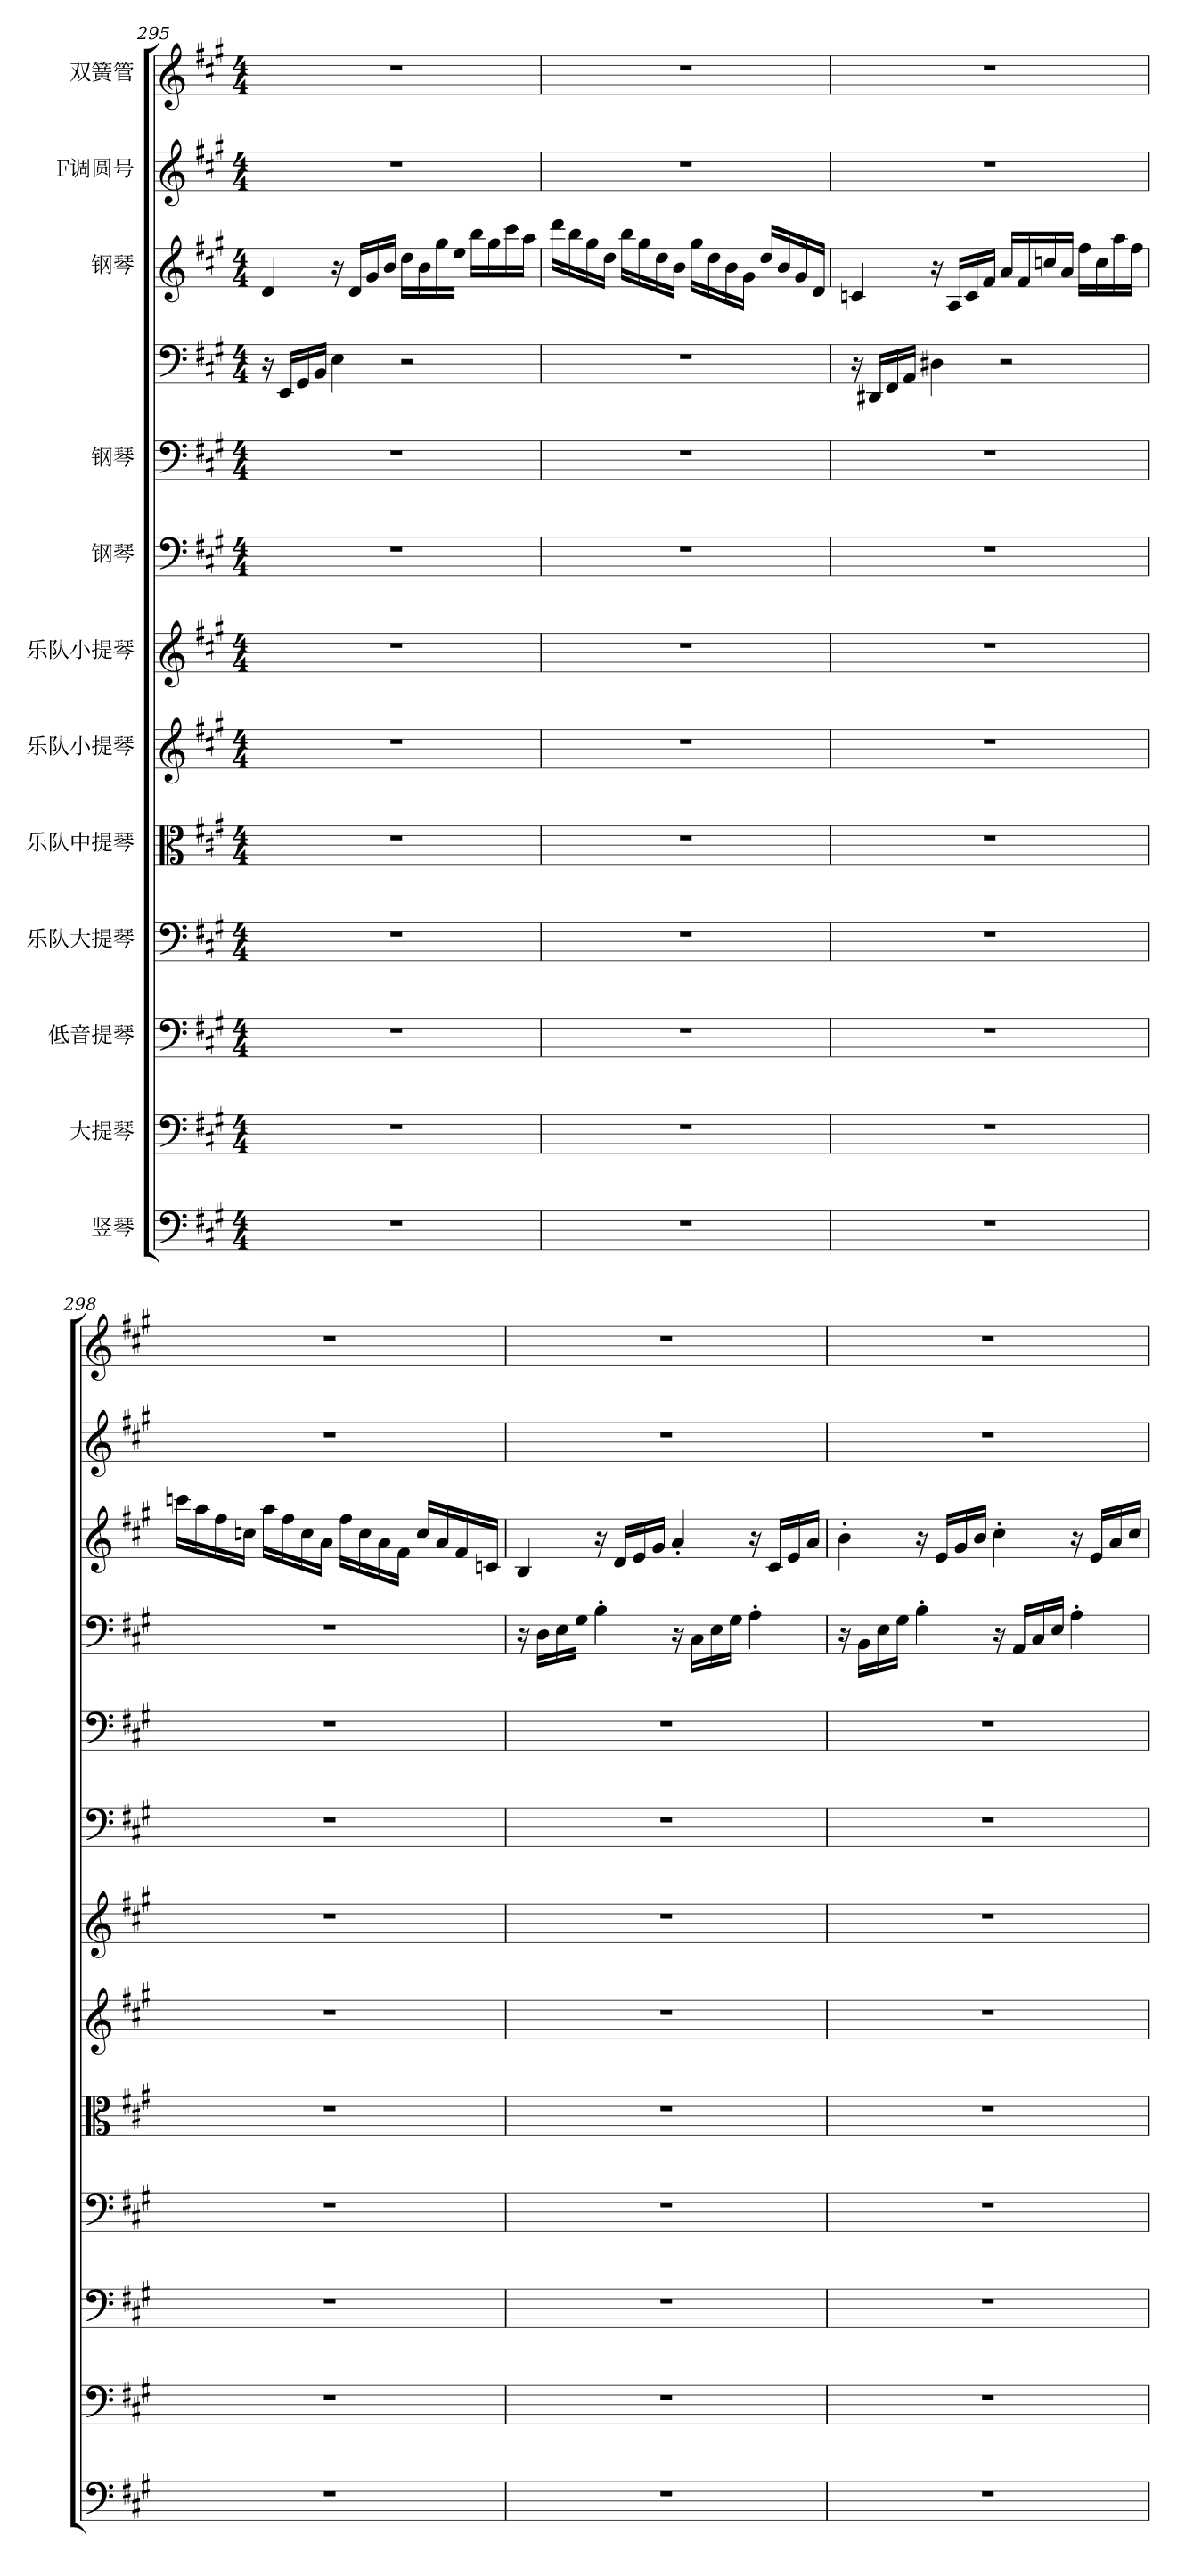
**kern	**kern	**kern	**kern	**kern	**kern	**kern	**kern	**kern	**kern	**kern	**kern	**kern
*part12	*part11	*part10	*part9	*part8	*part7	*part6	*part5	*part4	*part4	*part3	*part2	*part1
*staff13	*staff12	*staff11	*staff10	*staff9	*staff8	*staff7	*staff6	*staff5	*staff4	*staff3	*staff2	*staff1
*I"竖琴	*I"大提琴	*I"低音提琴	*I"乐队大提琴	*I"乐队中提琴	*I"乐队小提琴	*I"乐队小提琴	*I"钢琴	*I"钢琴	*	*I"钢琴	*I"F调圆号	*I"双簧管
!!LO:PB:g=z
*clefF4	*clefF4	*clefF4	*clefF4	*clefC3	*clefG2	*clefG2	*clefF4	*clefF4	*clefF4	*clefG2	*clefG2	*clefG2
*	*	*ITrd7c12	*	*	*	*	*	*	*	*	*ITrd4c7	*
*k[f#c#g#]	*k[f#c#g#]	*k[f#c#g#]	*k[f#c#g#]	*k[f#c#g#]	*k[f#c#g#]	*k[f#c#g#]	*k[f#c#g#]	*k[f#c#g#]	*k[f#c#g#]	*k[f#c#g#]	*k[f#c#]	*k[f#c#g#]
*M4/4	*M4/4	*M4/4	*M4/4	*M4/4	*M4/4	*M4/4	*M4/4	*M4/4	*M4/4	*M4/4	*M4/4	*M4/4
=295	=295	=295	=295	=295	=295	=295	=295	=295	=295	=295	=295	=295
1r	1r	1r	1r	1r	1r	1r	1r	1r	16r	4d/	1r	1r
.	.	.	.	.	.	.	.	.	16EE/LL	.	.	.
.	.	.	.	.	.	.	.	.	16GG#/	.	.	.
.	.	.	.	.	.	.	.	.	16BB/JJ	.	.	.
.	.	.	.	.	.	.	.	.	4E\	16r	.	.
.	.	.	.	.	.	.	.	.	.	16d/LL	.	.
.	.	.	.	.	.	.	.	.	.	16g#/	.	.
.	.	.	.	.	.	.	.	.	.	16b/JJ	.	.
.	.	.	.	.	.	.	.	.	2r	16dd\LL	.	.
.	.	.	.	.	.	.	.	.	.	16b\	.	.
.	.	.	.	.	.	.	.	.	.	16gg#\	.	.
.	.	.	.	.	.	.	.	.	.	16ee\JJ	.	.
.	.	.	.	.	.	.	.	.	.	16bb\LL	.	.
.	.	.	.	.	.	.	.	.	.	16gg#\	.	.
.	.	.	.	.	.	.	.	.	.	16ccc#\	.	.
.	.	.	.	.	.	.	.	.	.	16aa\JJ	.	.
=296	=296	=296	=296	=296	=296	=296	=296	=296	=296	=296	=296	=296
1r	1r	1r	1r	1r	1r	1r	1r	1r	1r	16ddd\LL	1r	1r
.	.	.	.	.	.	.	.	.	.	16bb\	.	.
.	.	.	.	.	.	.	.	.	.	16gg#\	.	.
.	.	.	.	.	.	.	.	.	.	16dd\JJ	.	.
.	.	.	.	.	.	.	.	.	.	16bb\LL	.	.
.	.	.	.	.	.	.	.	.	.	16gg#\	.	.
.	.	.	.	.	.	.	.	.	.	16dd\	.	.
.	.	.	.	.	.	.	.	.	.	16b\JJ	.	.
.	.	.	.	.	.	.	.	.	.	16gg#\LL	.	.
.	.	.	.	.	.	.	.	.	.	16dd\	.	.
.	.	.	.	.	.	.	.	.	.	16b\	.	.
.	.	.	.	.	.	.	.	.	.	16g#\JJ	.	.
.	.	.	.	.	.	.	.	.	.	16dd/LL	.	.
.	.	.	.	.	.	.	.	.	.	16b/	.	.
.	.	.	.	.	.	.	.	.	.	16g#/	.	.
.	.	.	.	.	.	.	.	.	.	16d/JJ	.	.
!!LO:PB:g=z
=297	=297	=297	=297	=297	=297	=297	=297	=297	=297	=297	=297	=297
1r	1r	1r	1r	1r	1r	1r	1r	1r	16r	4cn/	1r	1r
.	.	.	.	.	.	.	.	.	16DD#X/LL	.	.	.
.	.	.	.	.	.	.	.	.	16FF#/	.	.	.
.	.	.	.	.	.	.	.	.	16AA/JJ	.	.	.
.	.	.	.	.	.	.	.	.	4D#X\	16r	.	.
.	.	.	.	.	.	.	.	.	.	16A/LL	.	.
.	.	.	.	.	.	.	.	.	.	16c/	.	.
.	.	.	.	.	.	.	.	.	.	16f#/JJ	.	.
.	.	.	.	.	.	.	.	.	2r	16a/LL	.	.
.	.	.	.	.	.	.	.	.	.	16f#/	.	.
.	.	.	.	.	.	.	.	.	.	16ccn/	.	.
.	.	.	.	.	.	.	.	.	.	16a/JJ	.	.
.	.	.	.	.	.	.	.	.	.	16ff#\LL	.	.
.	.	.	.	.	.	.	.	.	.	16cc\	.	.
.	.	.	.	.	.	.	.	.	.	16aa\	.	.
.	.	.	.	.	.	.	.	.	.	16ff#\JJ	.	.
=298	=298	=298	=298	=298	=298	=298	=298	=298	=298	=298	=298	=298
1r	1r	1r	1r	1r	1r	1r	1r	1r	1r	16cccn\LL	1r	1r
.	.	.	.	.	.	.	.	.	.	16aa\	.	.
.	.	.	.	.	.	.	.	.	.	16ff#\	.	.
.	.	.	.	.	.	.	.	.	.	16ccn\JJ	.	.
.	.	.	.	.	.	.	.	.	.	16aa\LL	.	.
.	.	.	.	.	.	.	.	.	.	16ff#\	.	.
.	.	.	.	.	.	.	.	.	.	16cc\	.	.
.	.	.	.	.	.	.	.	.	.	16a\JJ	.	.
.	.	.	.	.	.	.	.	.	.	16ff#\LL	.	.
.	.	.	.	.	.	.	.	.	.	16cc\	.	.
.	.	.	.	.	.	.	.	.	.	16a\	.	.
.	.	.	.	.	.	.	.	.	.	16f#\JJ	.	.
.	.	.	.	.	.	.	.	.	.	16cc/LL	.	.
.	.	.	.	.	.	.	.	.	.	16a/	.	.
.	.	.	.	.	.	.	.	.	.	16f#/	.	.
.	.	.	.	.	.	.	.	.	.	16cn/JJ	.	.
!!LO:PB:g=z
=299	=299	=299	=299	=299	=299	=299	=299	=299	=299	=299	=299	=299
*	*	*	*	*	*	*	*	*	*	*	*	*MM132
1r	1r	1r	1r	1r	1r	1r	1r	1r	16r	4B/	1r	1r
.	.	.	.	.	.	.	.	.	16D\LL	.	.	.
.	.	.	.	.	.	.	.	.	16E\	.	.	.
.	.	.	.	.	.	.	.	.	16G#\JJ	.	.	.
.	.	.	.	.	.	.	.	.	4B'\	16r	.	.
.	.	.	.	.	.	.	.	.	.	16d/LL	.	.
.	.	.	.	.	.	.	.	.	.	16e/	.	.
.	.	.	.	.	.	.	.	.	.	16g#/JJ	.	.
.	.	.	.	.	.	.	.	.	16r	4a'/	.	.
.	.	.	.	.	.	.	.	.	16C#\LL	.	.	.
.	.	.	.	.	.	.	.	.	16E\	.	.	.
.	.	.	.	.	.	.	.	.	16G#\JJ	.	.	.
.	.	.	.	.	.	.	.	.	4A'\	16r	.	.
.	.	.	.	.	.	.	.	.	.	16c#/LL	.	.
.	.	.	.	.	.	.	.	.	.	16e/	.	.
.	.	.	.	.	.	.	.	.	.	16a/JJ	.	.
=300	=300	=300	=300	=300	=300	=300	=300	=300	=300	=300	=300	=300
1r	1r	1r	1r	1r	1r	1r	1r	1r	16r	4b'\	1r	1r
.	.	.	.	.	.	.	.	.	16BB\LL	.	.	.
.	.	.	.	.	.	.	.	.	16E\	.	.	.
.	.	.	.	.	.	.	.	.	16G#\JJ	.	.	.
.	.	.	.	.	.	.	.	.	4B'\	16r	.	.
.	.	.	.	.	.	.	.	.	.	16e/LL	.	.
.	.	.	.	.	.	.	.	.	.	16g#/	.	.
.	.	.	.	.	.	.	.	.	.	16b/JJ	.	.
.	.	.	.	.	.	.	.	.	16r	4cc#'\	.	.
.	.	.	.	.	.	.	.	.	16AA/LL	.	.	.
.	.	.	.	.	.	.	.	.	16C#/	.	.	.
.	.	.	.	.	.	.	.	.	16E/JJ	.	.	.
.	.	.	.	.	.	.	.	.	4A'\	16r	.	.
.	.	.	.	.	.	.	.	.	.	16e/LL	.	.
.	.	.	.	.	.	.	.	.	.	16a/	.	.
.	.	.	.	.	.	.	.	.	.	16cc#/JJ	.	.
=	=	=	=	=	=	=	=	=	=	=	=	=
*-	*-	*-	*-	*-	*-	*-	*-	*-	*-	*-	*-	*-
